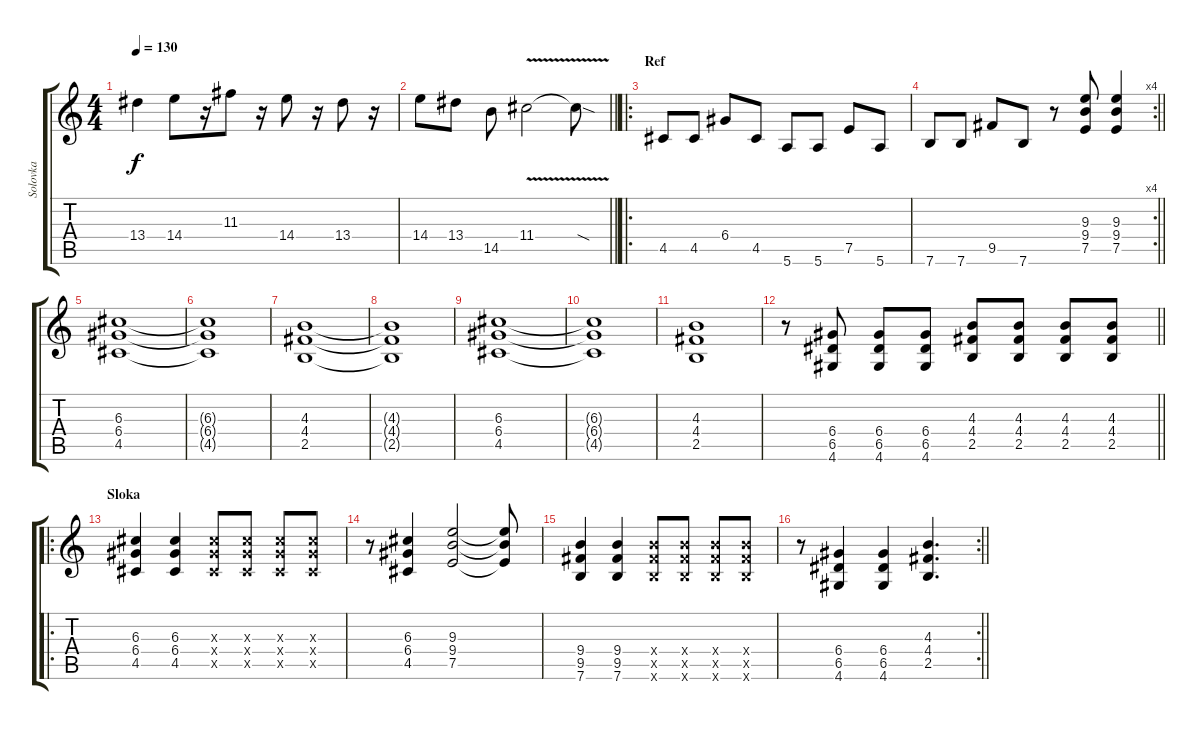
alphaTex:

\track ("Solovka" "Solovka") {instrument electricguitarclean}
\staff {score tabs}
\tuning (E4 B3 G3 D3 A2 E2) {hide}
\ts (4 4)
\tempo 130
\clef g2
\ks c
13.4.4{dy f} 14.4.8 r.16 11.3.8 r.16 14.4.8 r.16 13.4.8 r.16 |
\barLineRight lightlight
14.4.8 13.4.8 14.5.8 11.4{v}.2 11.4{sod t}.8 |
\ro
\section ("" "Ref")
4.5.8 4.5.8 6.4.8 4.5.8 5.6.8 5.6.8 7.5.8 5.6.8 |
\rc 4
\barLineRight lightlight
7.6.8 7.6.8 9.5.8 7.6.8 r.8 (9.3 9.4 7.5).8 (9.3 9.4 7.5).4 |
(6.3 6.4 4.5).1 |
(6.3{t} 6.4{t} 4.5{t}).1 |
(4.3 4.4 2.5).1 |
(4.3{t} 4.4{t} 2.5{t}).1 |
(6.3 6.4 4.5).1 |
(6.3{t} 6.4{t} 4.5{t}).1 |
(4.3 4.4 2.5).1 |
\barLineRight lightlight
r.8 (6.4 6.5 4.6).8 (6.4 6.5 4.6).8 (6.4 6.5 4.6).8 (4.3 4.4 2.5).8 (4.3 4.4 2.5).8 (4.3 4.4 2.5).8 (4.3 4.4 2.5).8 |
\ro
\section ("" "Sloka")
(6.3 6.4 4.5).4{instrument overdrivenguitar} (6.3 6.4 4.5).4 (6.3{x} 6.4{x} 4.5{x}).8 (6.3{x} 6.4{x} 4.5{x}).8 (6.3{x} 6.4{x} 4.5{x}).8 (6.3{x} 6.4{x} 4.5{x}).8 |
r.8 (6.3 6.4 4.5).4 (9.3 9.4 7.5).2 (9.3{t} 9.4{t} 7.5{t}).8 |
(9.4 9.5 7.6).4 (9.4 9.5 7.6).4 (9.4{x} 9.5{x} 7.6{x}).8 (9.4{x} 9.5{x} 7.6{x}).8 (9.4{x} 9.5{x} 7.6{x}).8 (9.4{x} 9.5{x} 7.6{x}).8 |
\rc 2
\barLineRight lightlight
r.8 (6.4 6.5 4.6).4 (6.4 6.5 4.6).4 (4.3 4.4 2.5).4{d}
